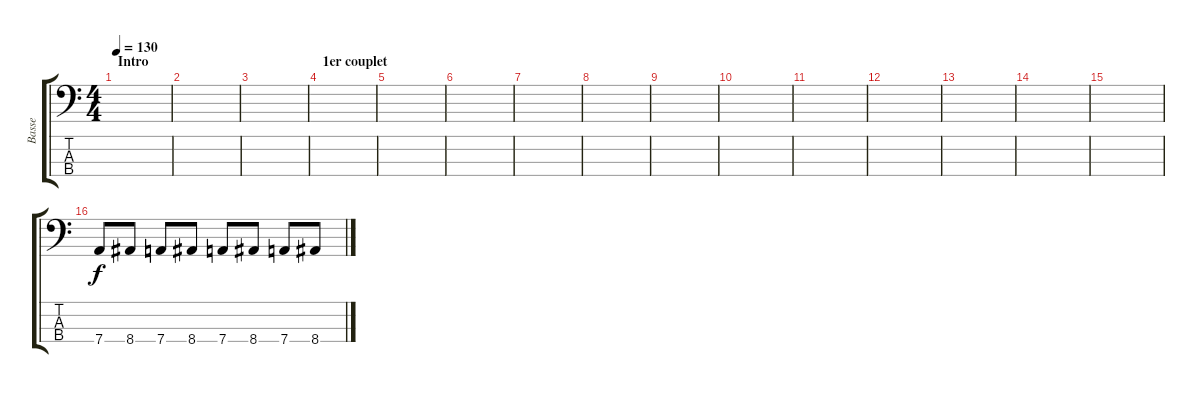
\track ("Basse" "Basse") {instrument electricbassfinger}
\staff {score tabs}
\tuning (G2 D2 A1 D1) {hide}
\ts (4 4)
\section ("" "Intro")
\tempo 130
\clef f4
\ks c
|
|
|
\section ("" "1er couplet")
|
|
|
|
|
|
|
|
|
|
|
|
7.4.8 8.4.8 7.4.8 8.4.8 7.4.8 8.4.8 7.4.8 8.4.8
